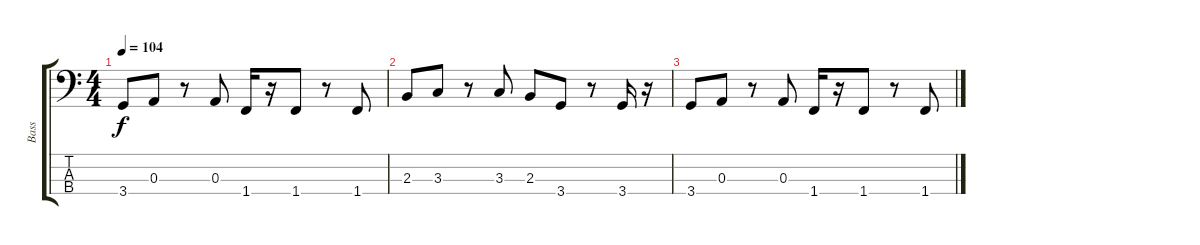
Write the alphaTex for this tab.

\track ("Bass" "Bass") {instrument electricbassfinger}
\staff {score tabs}
\tuning (G2 D2 A1 E1) {hide}
\ts (4 4)
\tempo 104
\clef f4
\ks c
3.4.8{dy f} 0.3.8 r.8 0.3.8 1.4.16 r.16 1.4.8 r.8 1.4.8 |
2.3.8 3.3.8 r.8 3.3.8 2.3.8 3.4.8 r.8 3.4.16 r.16 |
3.4.8 0.3.8 r.8 0.3.8 1.4.16 r.16 1.4.8 r.8 1.4.8
